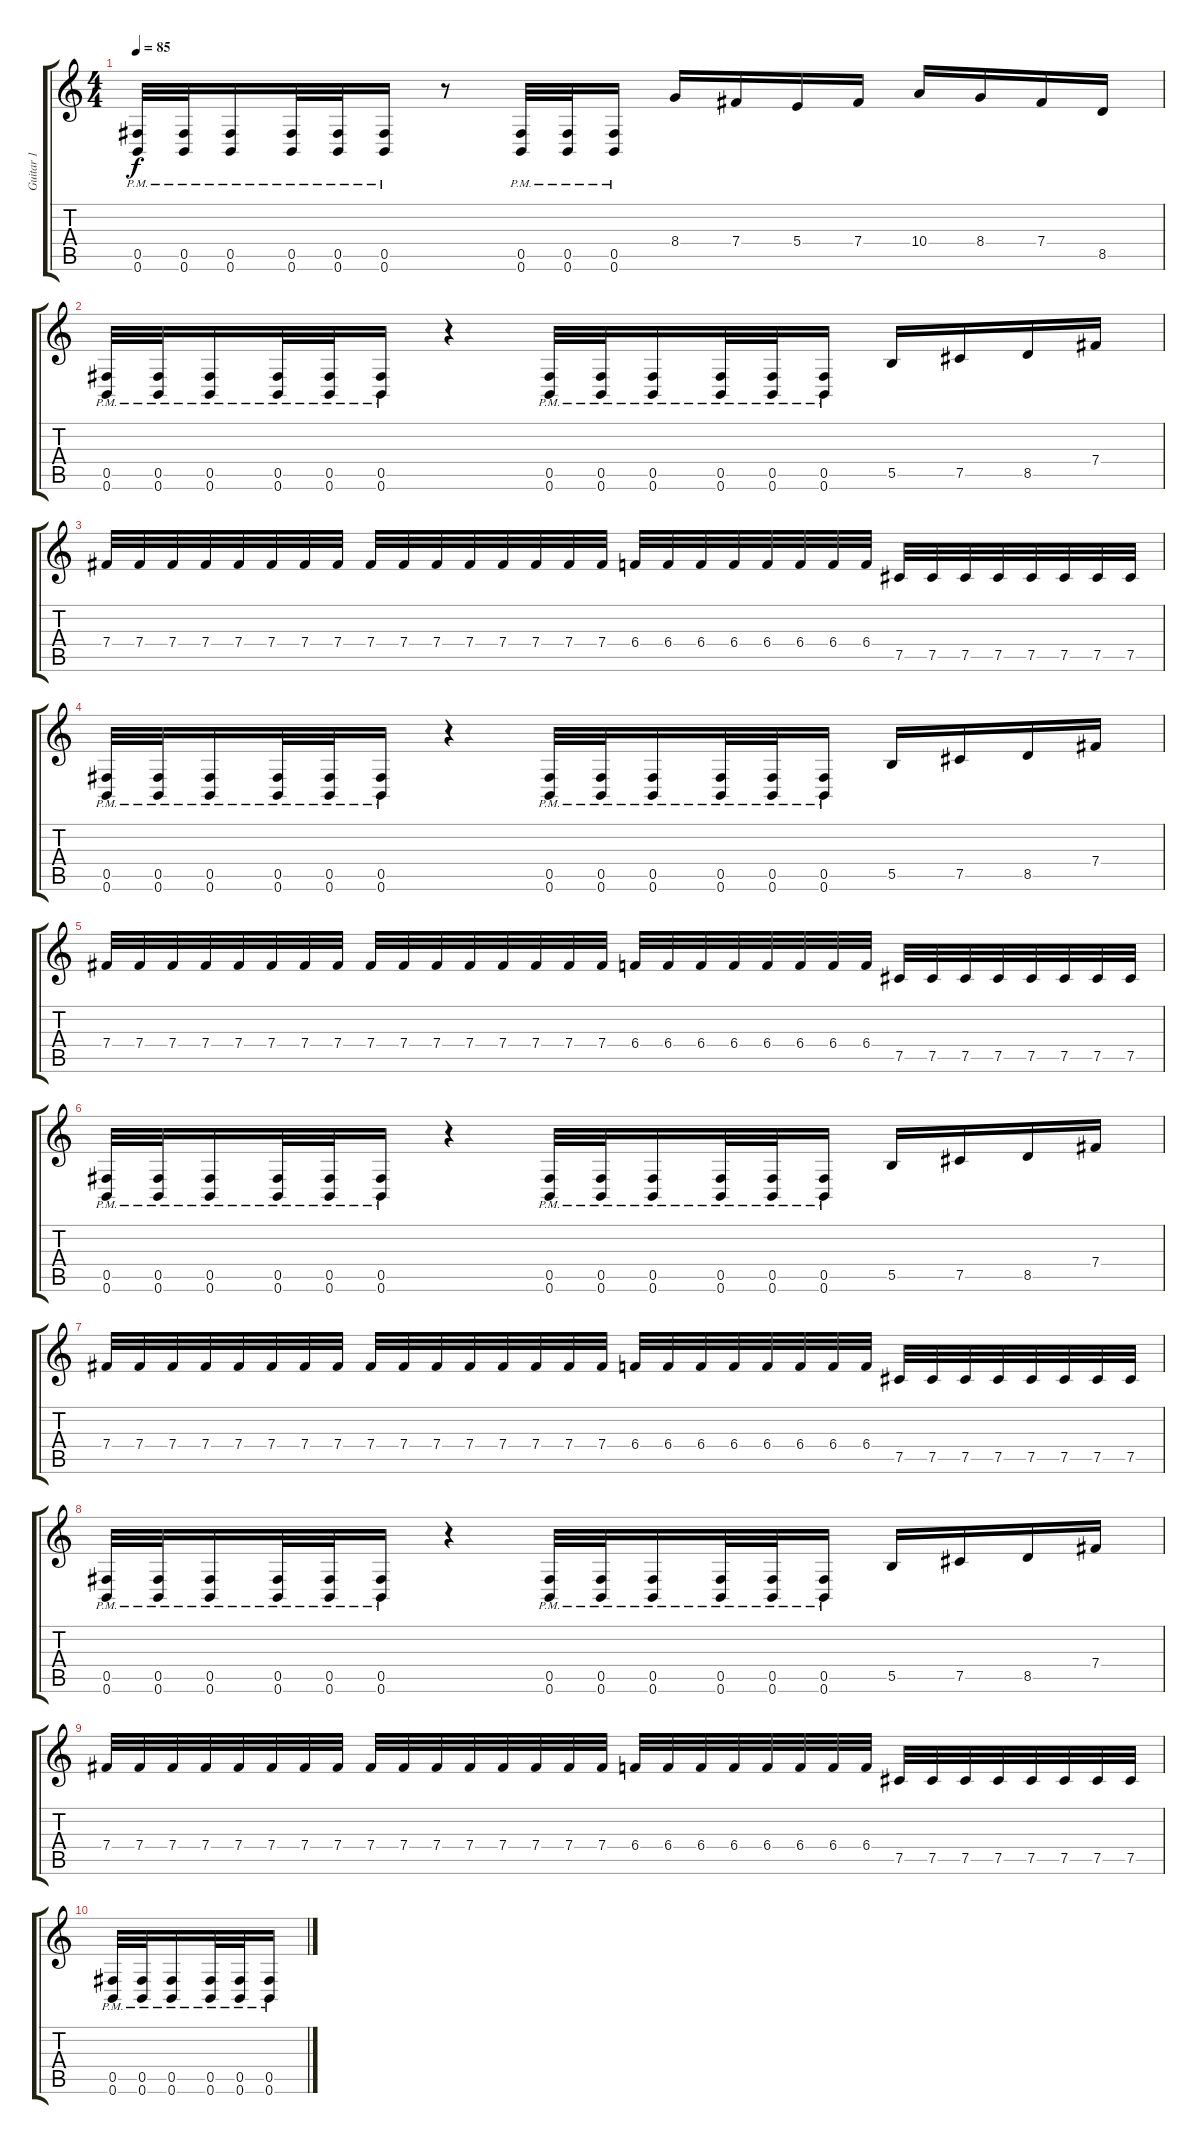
\track ("Guitar 1" "Guitar 1") {instrument overdrivenguitar}
\staff {score tabs}
\tuning (Db4 Ab3 E3 B2 Gb2 B1) {hide}
\ts (4 4)
\tempo 85
\clef g2
\ks c
(0.5{pm} 0.6{pm}).32{dy f} (0.5{pm} 0.6{pm}).32 (0.5{pm} 0.6{pm}).16 (0.5{pm} 0.6{pm}).32 (0.5{pm} 0.6{pm}).32 (0.5{pm} 0.6{pm}).16 r.8 (0.5{pm} 0.6{pm}).32 (0.5{pm} 0.6{pm}).32 (0.5{pm} 0.6{pm}).16 8.4.16 7.4.16 5.4.16 7.4.16 10.4.16 8.4.16 7.4.16 8.5.16 |
(0.5{pm} 0.6{pm}).32 (0.5{pm} 0.6{pm}).32 (0.5{pm} 0.6{pm}).16 (0.5{pm} 0.6{pm}).32 (0.5{pm} 0.6{pm}).32 (0.5{pm} 0.6{pm}).16 r.4 (0.5{pm} 0.6{pm}).32 (0.5{pm} 0.6{pm}).32 (0.5{pm} 0.6{pm}).16 (0.5{pm} 0.6{pm}).32 (0.5{pm} 0.6{pm}).32 (0.5{pm} 0.6{pm}).16 5.5.16 7.5.16 8.5.16 7.4.16 |
7.4.32 7.4.32 7.4.32 7.4.32 7.4.32 7.4.32 7.4.32 7.4.32 7.4.32 7.4.32 7.4.32 7.4.32 7.4.32 7.4.32 7.4.32 7.4.32 6.4.32 6.4.32 6.4.32 6.4.32 6.4.32 6.4.32 6.4.32 6.4.32 7.5.32 7.5.32 7.5.32 7.5.32 7.5.32 7.5.32 7.5.32 7.5.32 |
(0.5{pm} 0.6{pm}).32 (0.5{pm} 0.6{pm}).32 (0.5{pm} 0.6{pm}).16 (0.5{pm} 0.6{pm}).32 (0.5{pm} 0.6{pm}).32 (0.5{pm} 0.6{pm}).16 r.4 (0.5{pm} 0.6{pm}).32 (0.5{pm} 0.6{pm}).32 (0.5{pm} 0.6{pm}).16 (0.5{pm} 0.6{pm}).32 (0.5{pm} 0.6{pm}).32 (0.5{pm} 0.6{pm}).16 5.5.16 7.5.16 8.5.16 7.4.16 |
7.4.32 7.4.32 7.4.32 7.4.32 7.4.32 7.4.32 7.4.32 7.4.32 7.4.32 7.4.32 7.4.32 7.4.32 7.4.32 7.4.32 7.4.32 7.4.32 6.4.32 6.4.32 6.4.32 6.4.32 6.4.32 6.4.32 6.4.32 6.4.32 7.5.32 7.5.32 7.5.32 7.5.32 7.5.32 7.5.32 7.5.32 7.5.32 |
(0.5{pm} 0.6{pm}).32 (0.5{pm} 0.6{pm}).32 (0.5{pm} 0.6{pm}).16 (0.5{pm} 0.6{pm}).32 (0.5{pm} 0.6{pm}).32 (0.5{pm} 0.6{pm}).16 r.4 (0.5{pm} 0.6{pm}).32 (0.5{pm} 0.6{pm}).32 (0.5{pm} 0.6{pm}).16 (0.5{pm} 0.6{pm}).32 (0.5{pm} 0.6{pm}).32 (0.5{pm} 0.6{pm}).16 5.5.16 7.5.16 8.5.16 7.4.16 |
7.4.32 7.4.32 7.4.32 7.4.32 7.4.32 7.4.32 7.4.32 7.4.32 7.4.32 7.4.32 7.4.32 7.4.32 7.4.32 7.4.32 7.4.32 7.4.32 6.4.32 6.4.32 6.4.32 6.4.32 6.4.32 6.4.32 6.4.32 6.4.32 7.5.32 7.5.32 7.5.32 7.5.32 7.5.32 7.5.32 7.5.32 7.5.32 |
(0.5{pm} 0.6{pm}).32 (0.5{pm} 0.6{pm}).32 (0.5{pm} 0.6{pm}).16 (0.5{pm} 0.6{pm}).32 (0.5{pm} 0.6{pm}).32 (0.5{pm} 0.6{pm}).16 r.4 (0.5{pm} 0.6{pm}).32 (0.5{pm} 0.6{pm}).32 (0.5{pm} 0.6{pm}).16 (0.5{pm} 0.6{pm}).32 (0.5{pm} 0.6{pm}).32 (0.5{pm} 0.6{pm}).16 5.5.16 7.5.16 8.5.16 7.4.16 |
7.4.32 7.4.32 7.4.32 7.4.32 7.4.32 7.4.32 7.4.32 7.4.32 7.4.32 7.4.32 7.4.32 7.4.32 7.4.32 7.4.32 7.4.32 7.4.32 6.4.32 6.4.32 6.4.32 6.4.32 6.4.32 6.4.32 6.4.32 6.4.32 7.5.32 7.5.32 7.5.32 7.5.32 7.5.32 7.5.32 7.5.32 7.5.32 |
(0.5{pm} 0.6{pm}).32 (0.5{pm} 0.6{pm}).32 (0.5{pm} 0.6{pm}).16 (0.5{pm} 0.6{pm}).32 (0.5{pm} 0.6{pm}).32 (0.5{pm} 0.6{pm}).16
